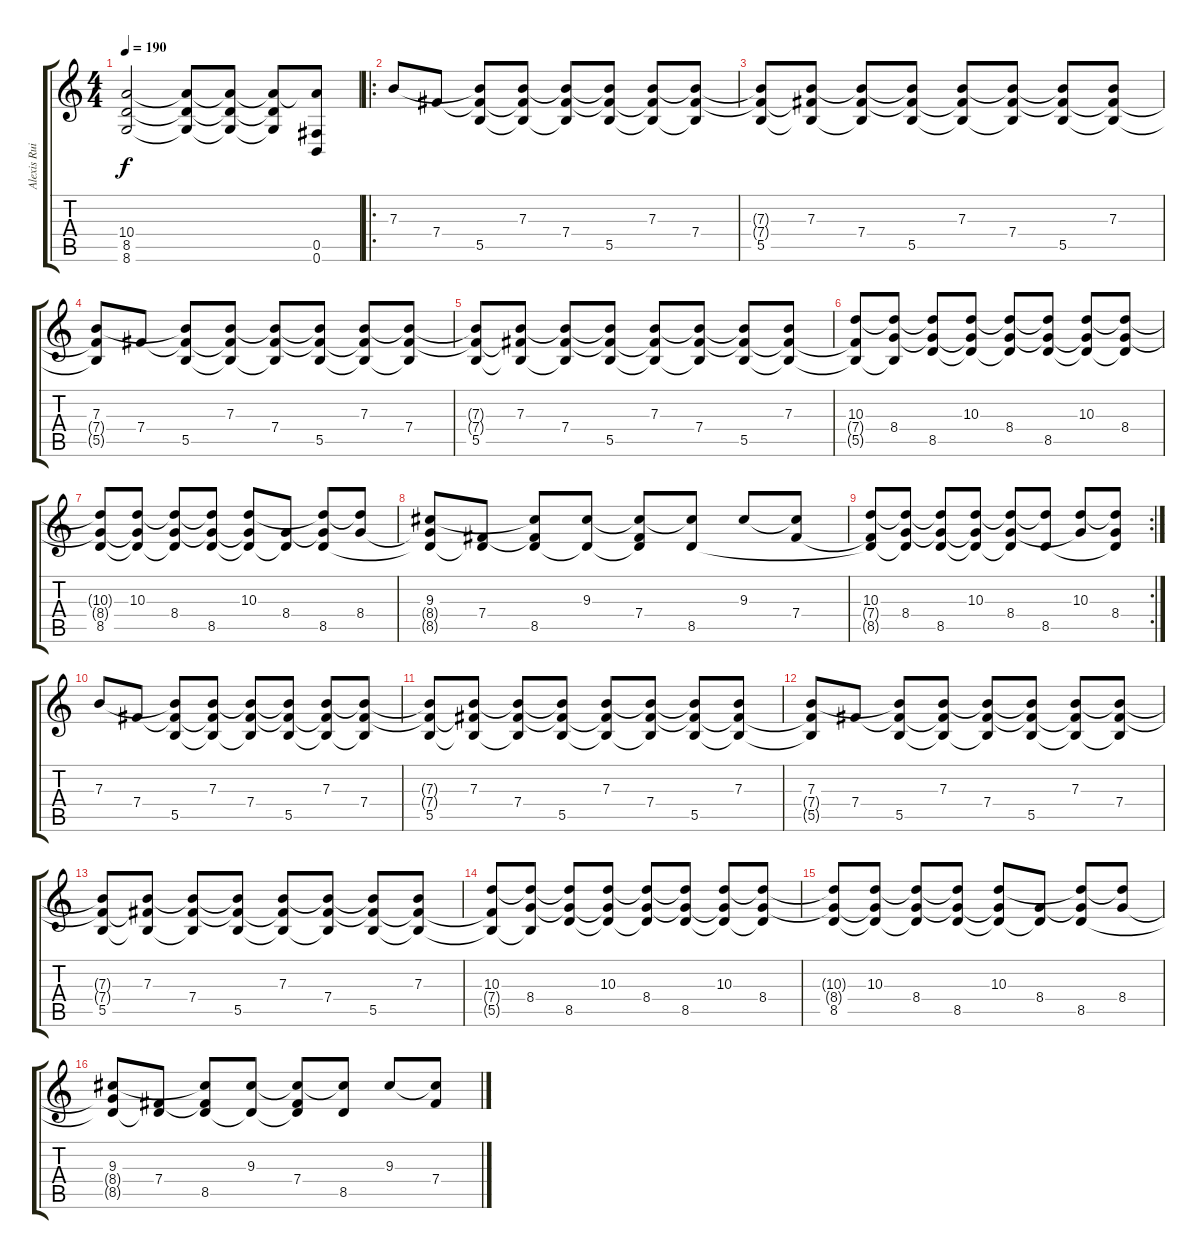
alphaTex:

\track ("Alexis Ruiz (Guitarra 2)" "Alexis Rui") {instrument distortionguitar}
\staff {score tabs}
\tuning (Db4 Ab3 E3 B2 Gb2 B1) {hide}
\ts (4 4)
\tempo 190
\clef g2
\ks c
(10.4 8.5 8.6).2{dy f} (10.4{t} 8.5{t} 8.6{t}).8 (10.4{t} 8.5{t} 8.6{t}).8 (10.4{t} 8.5{t} 8.6{t}).8 (10.4{t} 0.5 0.6).8 |
\ro
7.3.8 7.4.8 (7.3{t} 7.4{t} 5.5).8 (7.3 7.4{t} 5.5{t}).8 (7.3{t} 7.4 5.5{t}).8 (7.3{t} 7.4{t} 5.5).8 (7.3 7.4{t} 5.5{t}).8 (7.3{t} 7.4 5.5{t}).8 |
(7.3{t} 7.4{t} 5.5).8 (7.3 7.4{t} 5.5{t}).8 (7.3{t} 7.4 5.5{t}).8 (7.3{t} 7.4{t} 5.5).8 (7.3 7.4{t} 5.5{t}).8 (7.3{t} 7.4 5.5{t}).8 (7.3{t} 7.4{t} 5.5).8 (7.3 7.4{t} 5.5{t}).8 |
(7.3 7.4{t} 5.5{t}).8 7.4.8 (7.3{t} 7.4{t} 5.5).8 (7.3 7.4{t} 5.5{t}).8 (7.3{t} 7.4 5.5{t}).8 (7.3{t} 7.4{t} 5.5).8 (7.3 7.4{t} 5.5{t}).8 (7.3{t} 7.4 5.5{t}).8 |
(7.3{t} 7.4{t} 5.5).8 (7.3 7.4{t} 5.5{t}).8 (7.3{t} 7.4 5.5{t}).8 (7.3{t} 7.4{t} 5.5).8 (7.3 7.4{t} 5.5{t}).8 (7.3{t} 7.4 5.5{t}).8 (7.3{t} 7.4{t} 5.5).8 (7.3 7.4{t} 5.5{t}).8 |
(10.3 7.4{t} 5.5{t}).8 (10.3{t} 8.4 5.5{t}).8 (10.3{t} 8.4{t} 8.5).8 (10.3 8.4{t} 8.5{t}).8 (10.3{t} 8.4 8.5{t}).8 (10.3{t} 8.4{t} 8.5).8 (10.3 8.4{t} 8.5{t}).8 (10.3{t} 8.4 8.5{t}).8 |
(10.3{t} 8.4{t} 8.5).8 (10.3 8.4{t} 8.5{t}).8 (10.3{t} 8.4 8.5{t}).8 (10.3{t} 8.4{t} 8.5).8 (10.3 8.4{t} 8.5{t}).8 (8.4 8.5{t}).8 (10.3{t} 8.4{t} 8.5).8 (10.3{t} 8.4).8 |
(9.3 8.4{t} 8.5{t}).8 (7.4 8.5{t}).8 (9.3{t} 7.4{t} 8.5).8 (9.3 8.5{t}).8 (9.3{t} 7.4 8.5{t}).8 (9.3{t} 8.5).8 9.3.8 (9.3{t} 7.4).8 |
\rc 2
(10.3 7.4{t} 8.5{t}).8 (10.3{t} 8.4 8.5{t}).8 (10.3{t} 8.4{t} 8.5).8 (10.3 8.4{t} 8.5{t}).8 (10.3{t} 8.4 8.5{t}).8 (10.3{t} 8.5).8 (10.3 8.4{t}).8 (10.3{t} 8.4 8.5{t}).8 |
7.3.8 7.4.8 (7.3{t} 7.4{t} 5.5).8 (7.3 7.4{t} 5.5{t}).8 (7.3{t} 7.4 5.5{t}).8 (7.3{t} 7.4{t} 5.5).8 (7.3 7.4{t} 5.5{t}).8 (7.3{t} 7.4 5.5{t}).8 |
(7.3{t} 7.4{t} 5.5).8 (7.3 7.4{t} 5.5{t}).8 (7.3{t} 7.4 5.5{t}).8 (7.3{t} 7.4{t} 5.5).8 (7.3 7.4{t} 5.5{t}).8 (7.3{t} 7.4 5.5{t}).8 (7.3{t} 7.4{t} 5.5).8 (7.3 7.4{t} 5.5{t}).8 |
(7.3 7.4{t} 5.5{t}).8 7.4.8 (7.3{t} 7.4{t} 5.5).8 (7.3 7.4{t} 5.5{t}).8 (7.3{t} 7.4 5.5{t}).8 (7.3{t} 7.4{t} 5.5).8 (7.3 7.4{t} 5.5{t}).8 (7.3{t} 7.4 5.5{t}).8 |
(7.3{t} 7.4{t} 5.5).8 (7.3 7.4{t} 5.5{t}).8 (7.3{t} 7.4 5.5{t}).8 (7.3{t} 7.4{t} 5.5).8 (7.3 7.4{t} 5.5{t}).8 (7.3{t} 7.4 5.5{t}).8 (7.3{t} 7.4{t} 5.5).8 (7.3 7.4{t} 5.5{t}).8 |
(10.3 7.4{t} 5.5{t}).8 (10.3{t} 8.4 5.5{t}).8 (10.3{t} 8.4{t} 8.5).8 (10.3 8.4{t} 8.5{t}).8 (10.3{t} 8.4 8.5{t}).8 (10.3{t} 8.4{t} 8.5).8 (10.3 8.4{t} 8.5{t}).8 (10.3{t} 8.4 8.5{t}).8 |
(10.3{t} 8.4{t} 8.5).8 (10.3 8.4{t} 8.5{t}).8 (10.3{t} 8.4 8.5{t}).8 (10.3{t} 8.4{t} 8.5).8 (10.3 8.4{t} 8.5{t}).8 (8.4 8.5{t}).8 (10.3{t} 8.4{t} 8.5).8 (10.3{t} 8.4).8 |
(9.3 8.4{t} 8.5{t}).8 (7.4 8.5{t}).8 (9.3{t} 7.4{t} 8.5).8 (9.3 8.5{t}).8 (9.3{t} 7.4 8.5{t}).8 (9.3{t} 8.5).8 9.3.8 (9.3{t} 7.4).8
